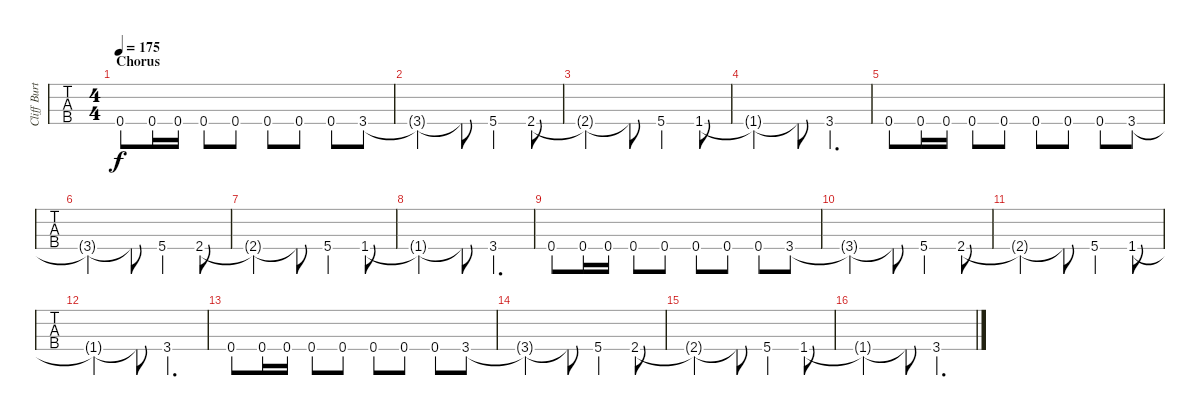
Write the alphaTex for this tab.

\track ("Cliff Burton" "Cliff Burt") {instrument electricbassfinger}
\staff {tabs}
\tuning (G2 D2 A1 E1) {hide}
\ts (4 4)
\section ("" "Chorus")
\tempo 175
\clef f4
\ks c
0.4.8{dy f} 0.4.16 0.4.16 0.4.8 0.4.8 0.4.8 0.4.8 0.4.8 3.4.8 |
3.4{t}.2 3.4{t}.8 5.4.4 2.4.8 |
2.4{t}.2 2.4{t}.8 5.4.4 1.4.8 |
1.4{t}.2 1.4{t}.8 3.4.4{d} |
0.4.8 0.4.16 0.4.16 0.4.8 0.4.8 0.4.8 0.4.8 0.4.8 3.4.8 |
3.4{t}.2 3.4{t}.8 5.4.4 2.4.8 |
2.4{t}.2 2.4{t}.8 5.4.4 1.4.8 |
1.4{t}.2 1.4{t}.8 3.4.4{d} |
0.4.8 0.4.16 0.4.16 0.4.8 0.4.8 0.4.8 0.4.8 0.4.8 3.4.8 |
3.4{t}.2 3.4{t}.8 5.4.4 2.4.8 |
2.4{t}.2 2.4{t}.8 5.4.4 1.4.8 |
1.4{t}.2 1.4{t}.8 3.4.4{d} |
0.4.8 0.4.16 0.4.16 0.4.8 0.4.8 0.4.8 0.4.8 0.4.8 3.4.8 |
3.4{t}.2 3.4{t}.8 5.4.4 2.4.8 |
2.4{t}.2 2.4{t}.8 5.4.4 1.4.8 |
1.4{t}.2 1.4{t}.8 3.4.4{d}
